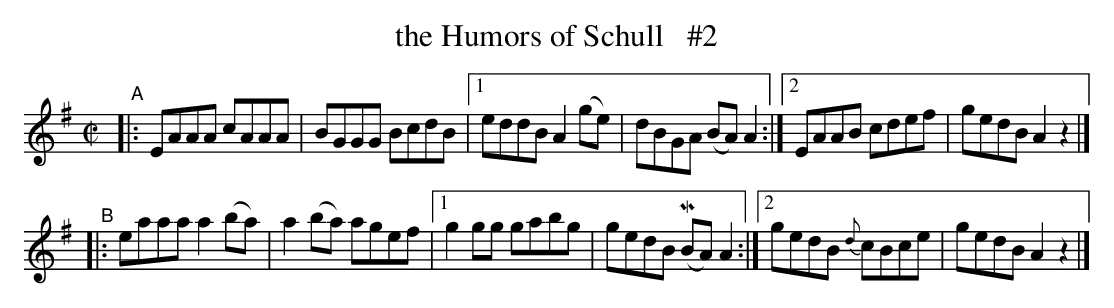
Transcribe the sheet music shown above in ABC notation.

X:1
T: the Humors of Schull   #2
M: C|
L: 1/8
K: Ador
"^A"\
|: EAAA cAAA | BGGG BcdB |\
[1 eddBA2(ge) | dBGA (BA)A2 :|\
[2 EAAB cdef | gedB A2 z2 |]
"^B"\
|: eaaa a2(ba) | a2(ba) agef |\
[1 g2gg gabg | gedB (MBA)A2 :|\
[2 gedB {d}cBce | gedB A2 z2 |]
